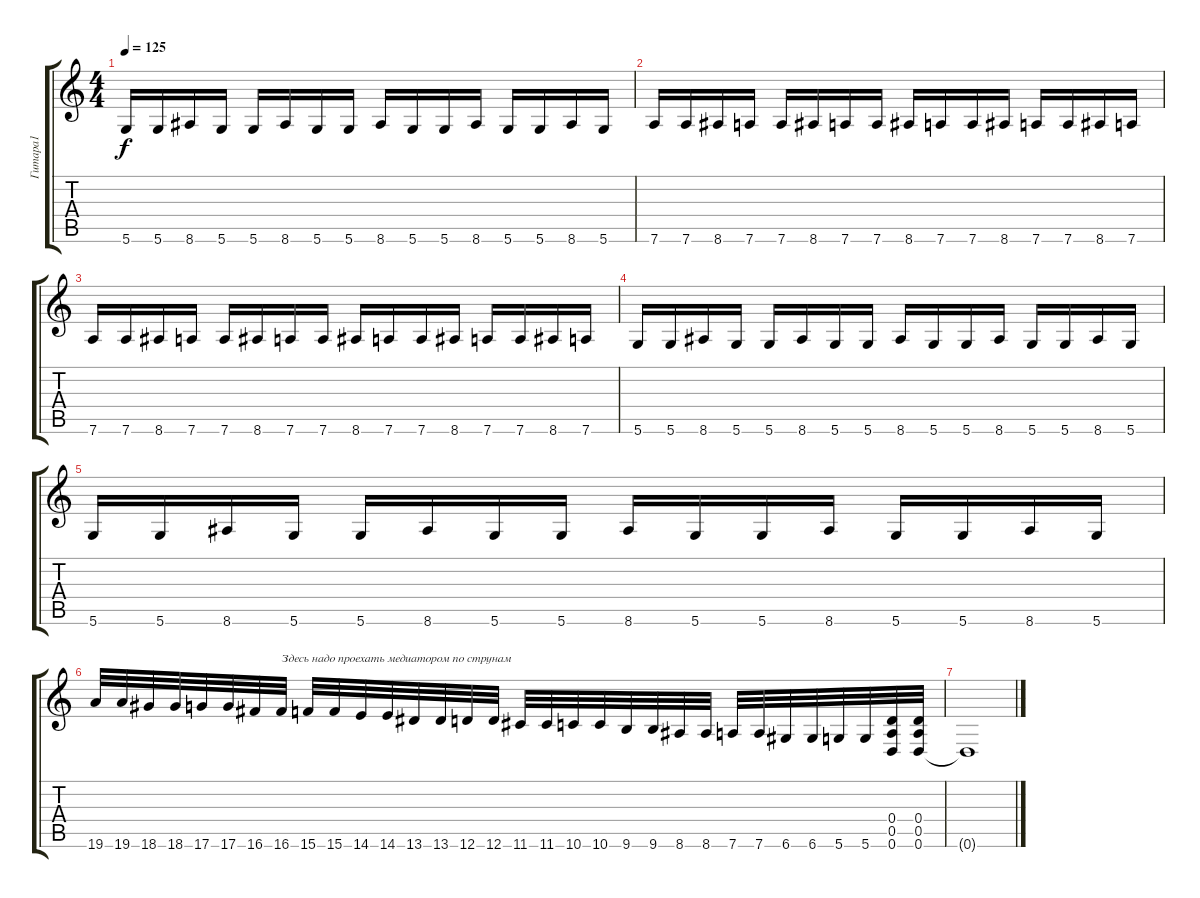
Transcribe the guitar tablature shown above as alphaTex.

\track ("Гитара1" "Гитара1") {instrument overdrivenguitar}
\staff {score tabs}
\tuning (E4 B3 G3 D3 A2 D2) {hide}
\ts (4 4)
\tempo 125
\clef g2
\ks c
5.6.16{dy f} 5.6.16 8.6.16 5.6.16 5.6.16 8.6.16 5.6.16 5.6.16 8.6.16 5.6.16 5.6.16 8.6.16 5.6.16 5.6.16 8.6.16 5.6.16 |
7.6.16 7.6.16 8.6.16 7.6.16 7.6.16 8.6.16 7.6.16 7.6.16 8.6.16 7.6.16 7.6.16 8.6.16 7.6.16 7.6.16 8.6.16 7.6.16 |
7.6.16 7.6.16 8.6.16 7.6.16 7.6.16 8.6.16 7.6.16 7.6.16 8.6.16 7.6.16 7.6.16 8.6.16 7.6.16 7.6.16 8.6.16 7.6.16 |
5.6.16 5.6.16 8.6.16 5.6.16 5.6.16 8.6.16 5.6.16 5.6.16 8.6.16 5.6.16 5.6.16 8.6.16 5.6.16 5.6.16 8.6.16 5.6.16 |
5.6.16 5.6.16 8.6.16 5.6.16 5.6.16 8.6.16 5.6.16 5.6.16 8.6.16 5.6.16 5.6.16 8.6.16 5.6.16 5.6.16 8.6.16 5.6.16 |
19.6.32 19.6.32 18.6.32 18.6.32 17.6.32 17.6.32 16.6.32 16.6.32{txt "Здесь надо проехать медиатором по струнам"} 15.6.32 15.6.32 14.6.32 14.6.32 13.6.32 13.6.32 12.6.32 12.6.32 11.6.32 11.6.32 10.6.32 10.6.32 9.6.32 9.6.32 8.6.32 8.6.32 7.6.32 7.6.32 6.6.32 6.6.32 5.6.32 5.6.32 (0.4 0.5 0.6).32 (0.4 0.5 0.6).32 |
0.6{t}.1
